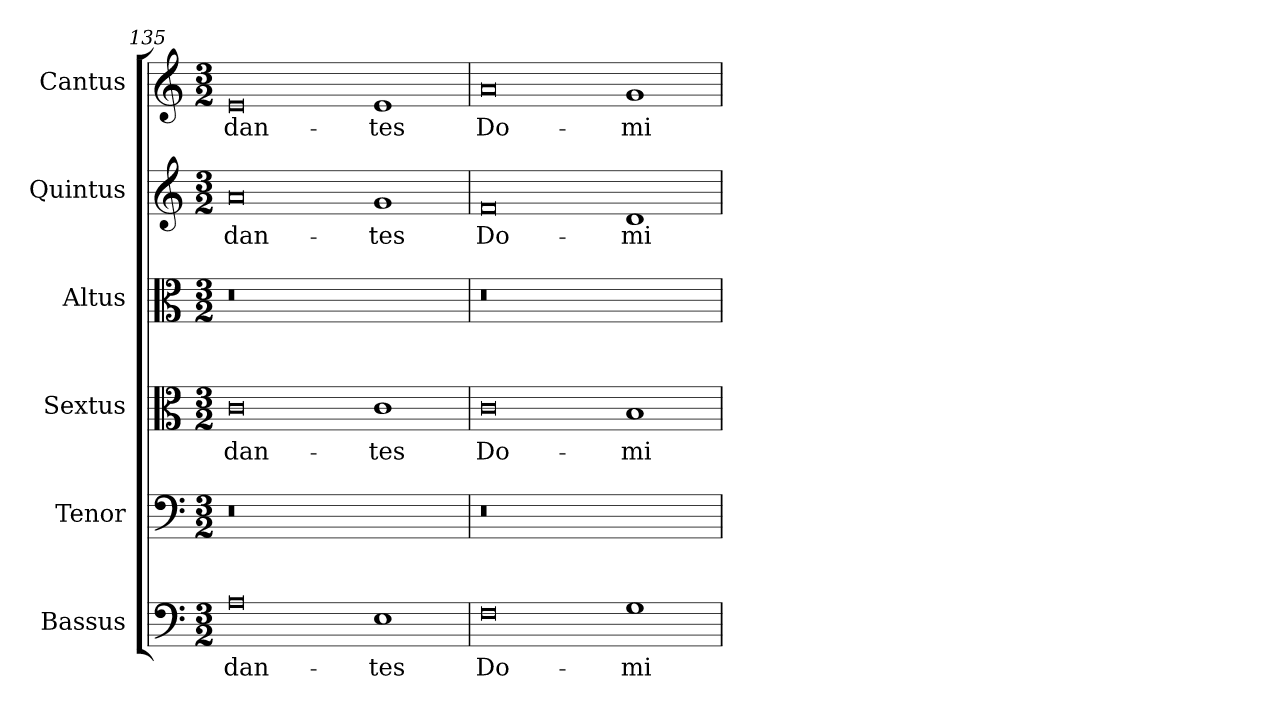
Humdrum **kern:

**kern	**text	**kern	**kern	**text	**kern	**kern	**text	**kern	**text
*part6	*part6	*part5	*part4	*part4	*part3	*part2	*part2	*part1	*part1
*staff6	*staff6	*staff5	*staff4	*staff4	*staff3	*staff2	*staff2	*staff1	*staff1
*I"Bassus	*	*I"Tenor	*I"Sextus	*	*I"Altus	*I"Quintus	*	*I"Cantus	*
*I'Bassus	*	*I'Tenor	*I'Sextus	*	*I'Altus	*I'Quintus	*	*I'Cantus	*
*clefF4	*	*clefF4	*clefC3	*	*clefC3	*clefG2	*	*clefG2	*
*M3/2	*	*M3/2	*M3/2	*	*M3/2	*M3/2	*	*M3/2	*
=135	=135	=135	=135	=135	=135	=135	=135	=135	=135
!	!LO:LY:b:cj	!	!	!LO:LY:b:cj	!	!	!LO:LY:b:cj	!	!LO:LY:b:cj
0A	-dan-	0.r	0c	-dan-	0.r	0a	-dan-	0e	-dan-
!	!LO:LY:b:cj	!	!	!LO:LY:b:cj	!	!	!LO:LY:b:cj	!	!LO:LY:b:cj
1E	-tes	.	1c	-tes	.	1g	-tes	1e	-tes
!!LO:LB:g=z
=136	=136	=136	=136	=136	=136	=136	=136	=136	=136
!	!LO:LY:b:cj	!	!	!LO:LY:b:cj	!	!	!LO:LY:b:cj	!	!LO:LY:b:cj
0F	Do-	0.r	0c	Do-	0.r	0f	Do-	0a	Do-
!	!LO:LY:b:cj	!	!	!LO:LY:b:cj	!	!	!LO:LY:b:cj	!	!LO:LY:b:cj
1G	-mi-	.	1B	-mi-	.	1d	-mi-	1g	-mi-
=	=	=	=	=	=	=	=	=	=
*-	*-	*-	*-	*-	*-	*-	*-	*-	*-
